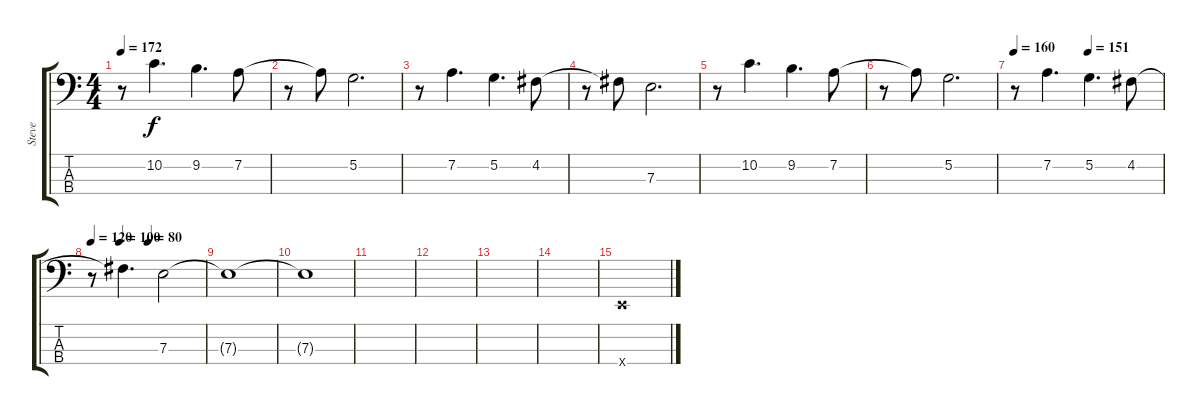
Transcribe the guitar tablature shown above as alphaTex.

\track ("Steve" "Steve") {instrument electricbassfinger}
\staff {score tabs}
\tuning (G2 D2 A1 E1) {hide}
\ts (4 4)
\tempo 172
\clef f4
\ks c
r.8{dy f} 10.2.4{d} 9.2.4{d} 7.2.8 |
r.8 7.2{t}.8 5.2.2{d} |
r.8 7.2.4{d} 5.2.4{d} 4.2.8 |
r.8 4.2{t}.8 7.3.2{d} |
r.8 10.2.4{d} 9.2.4{d} 7.2.8 |
r.8 7.2{t}.8 5.2.2{d} |
\tempo 160
\tempo (151 0.5)
r.8 7.2.4{d} 5.2.4{d} 4.2.8 |
\tempo 120
\tempo (100 0.25)
\tempo (80 0.5)
r.8 4.2{t}.4{d} 7.3.2 |
7.3{t}.1 |
7.3{t}.1 |
|
|
|
|
0.4{x}.1
